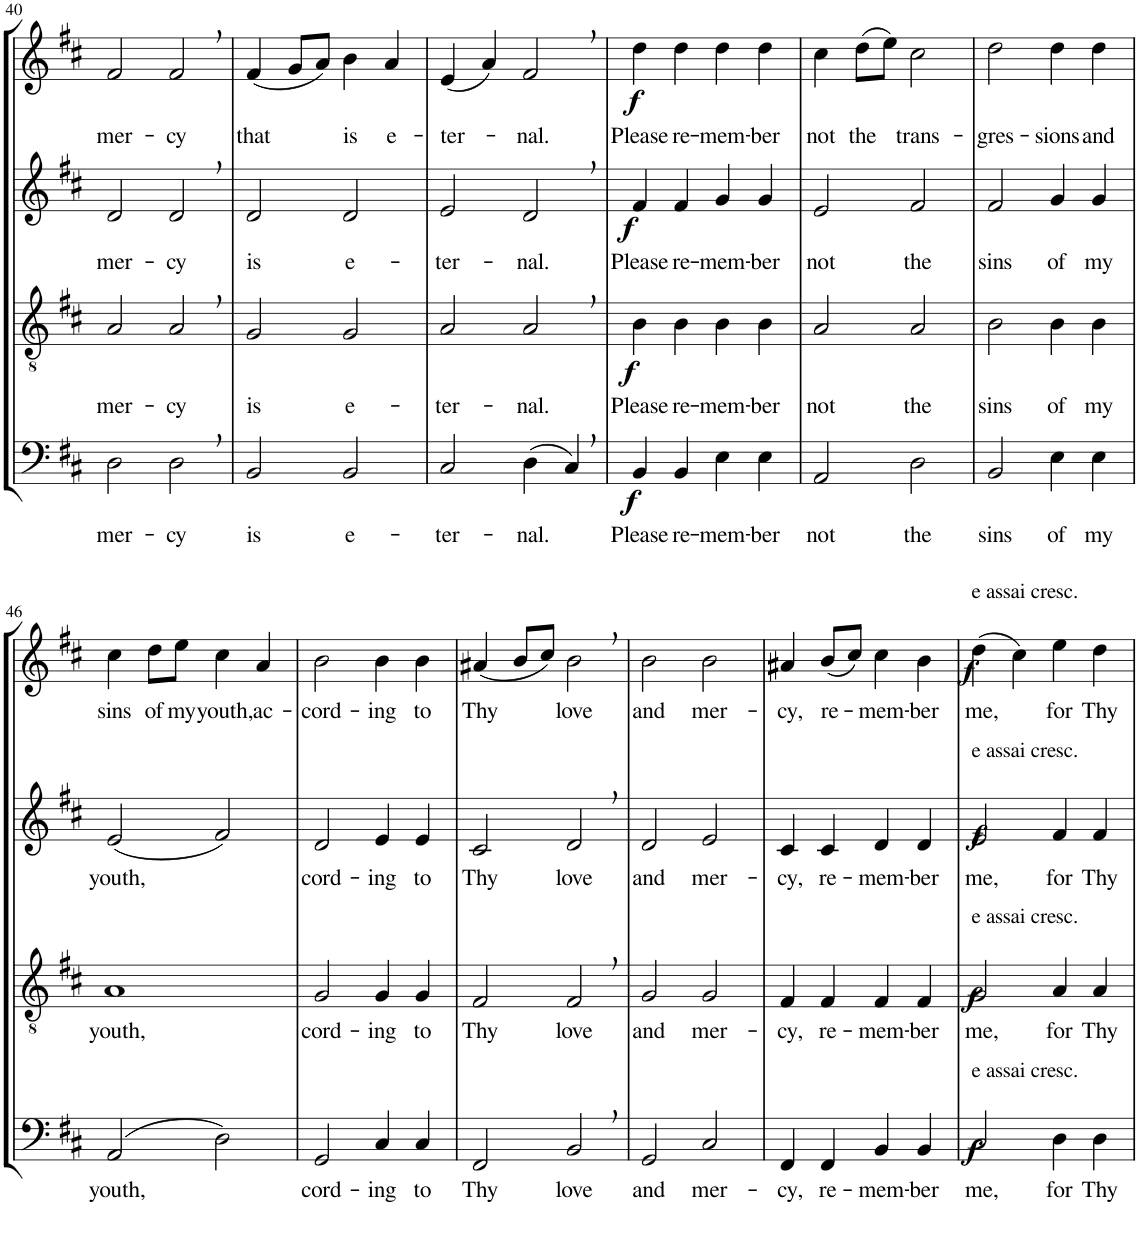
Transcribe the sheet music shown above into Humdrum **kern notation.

**kern	**text	**dynam	**kern	**text	**dynam	**kern	**text	**dynam	**kern	**text	**dynam
*part4	*part4	*part4	*part3	*part3	*part3	*part2	*part2	*part2	*part1	*part1	*part1
*staff4	*staff4	*staff4	*staff3	*staff3	*staff3	*staff2	*staff2	*staff2	*staff1	*staff1	*staff1
*I"Bassi	*	*	*I"Tenori	*	*	*I"Contralti	*	*	*I"Soprani	*	*
!!LO:PB:g=z
*clefF4	*	*	*clefGv2	*	*	*clefG2	*	*	*clefG2	*	*
*k[f#c#]	*	*	*k[f#c#]	*	*	*k[f#c#]	*	*	*k[f#c#]	*	*
*D:	*	*	*D:	*	*	*D:	*	*	*D:	*	*
*M2/2	*	*	*	*	*	*M2/2	*	*	*M2/2	*	*
=40	=40	=40	=40	=40	=40	=40	=40	=40	=40	=40	=40
!	!LO:LY:b	!	!	!LO:LY:b	!	!	!LO:LY:b	!	!	!LO:LY:b	!
2D\	mer-	.	2A/	mer-	.	2d/	mer-	.	2f#/	mer-	.
!	!LO:LY:b	!	!	!LO:LY:b	!	!	!LO:LY:b	!	!	!LO:LY:b	!
2D,\	-cy	.	2A,/	-cy	.	2d,/	-cy	.	2f#,/	-cy	.
=41	=41	=41	=41	=41	=41	=41	=41	=41	=41	=41	=41
!	!LO:LY:b	!	!	!LO:LY:b	!	!	!LO:LY:b	!	!	!LO:LY:b	!
2BB/	is	.	2G/	is	.	2d/	is	.	(4f#/	that	.
.	.	.	.	.	.	.	.	.	8g/L	.	.
.	.	.	.	.	.	.	.	.	8a/J)	.	.
!	!LO:LY:b	!	!	!LO:LY:b	!	!	!LO:LY:b	!	!	!LO:LY:b	!
2BB/	e-	.	2G/	e-	.	2d/	e-	.	4b\	is	.
!	!	!	!	!	!	!	!	!	!	!LO:LY:b	!
.	.	.	.	.	.	.	.	.	4a/	e-	.
=42	=42	=42	=42	=42	=42	=42	=42	=42	=42	=42	=42
!	!LO:LY:b	!	!	!LO:LY:b	!	!	!LO:LY:b	!	!	!LO:LY:b	!
2C#/	-ter-	.	2A/	-ter-	.	2e/	-ter-	.	(4e/	-ter-	.
.	.	.	.	.	.	.	.	.	4a/)	.	.
!	!LO:LY:b	!	!	!LO:LY:b	!	!	!LO:LY:b	!	!	!LO:LY:b	!
(4D\	-nal.	.	2A,/	-nal.	.	2d,/	-nal.	.	2f#,/	-nal.	.
4C#,/)	.	.	.	.	.	.	.	.	.	.	.
=43	=43	=43	=43	=43	=43	=43	=43	=43	=43	=43	=43
!	!LO:LY:b	!LO:DY:b	!	!LO:LY:b	!LO:DY:b	!	!LO:LY:b	!LO:DY:b	!	!LO:LY:b	!LO:DY:b
4BB/	Please	f	4B\	Please	f	4f#/	Please	f	4dd\	Please	f
!	!LO:LY:b	!	!	!LO:LY:b	!	!	!LO:LY:b	!	!	!LO:LY:b	!
4BB/	re-	.	4B\	re-	.	4f#/	re-	.	4dd\	re-	.
!	!LO:LY:b	!	!	!LO:LY:b	!	!	!LO:LY:b	!	!	!LO:LY:b	!
4E\	-mem-	.	4B\	-mem-	.	4g/	-mem-	.	4dd\	-mem-	.
!	!LO:LY:b	!	!	!LO:LY:b	!	!	!LO:LY:b	!	!	!LO:LY:b	!
4E\	-ber	.	4B\	-ber	.	4g/	-ber	.	4dd\	-ber	.
=44	=44	=44	=44	=44	=44	=44	=44	=44	=44	=44	=44
!	!LO:LY:b	!	!	!LO:LY:b	!	!	!LO:LY:b	!	!	!LO:LY:b	!
2AA/	not	.	2A/	not	.	2e/	not	.	4cc#\	not	.
!	!	!	!	!	!	!	!	!	!	!LO:LY:b	!
.	.	.	.	.	.	.	.	.	(8dd\L	the	.
.	.	.	.	.	.	.	.	.	8ee\J)	.	.
!	!LO:LY:b	!	!	!LO:LY:b	!	!	!LO:LY:b	!	!	!LO:LY:b	!
2D\	the	.	2A/	the	.	2f#/	the	.	2cc#\	trans-	.
=45	=45	=45	=45	=45	=45	=45	=45	=45	=45	=45	=45
!	!LO:LY:b	!	!	!LO:LY:b	!	!	!LO:LY:b	!	!	!LO:LY:b	!
2BB/	sins	.	2B\	sins	.	2f#/	sins	.	2dd\	-gres-	.
!	!LO:LY:b	!	!	!LO:LY:b	!	!	!LO:LY:b	!	!	!LO:LY:b	!
4E\	of	.	4B\	of	.	4g/	of	.	4dd\	-sions	.
!	!LO:LY:b	!	!	!LO:LY:b	!	!	!LO:LY:b	!	!	!LO:LY:b	!
4E\	my	.	4B\	my	.	4g/	my	.	4dd\	and	.
!!LO:LB:g=z
=46	=46	=46	=46	=46	=46	=46	=46	=46	=46	=46	=46
!	!LO:LY:b	!	!	!LO:LY:b	!	!	!LO:LY:b	!	!	!LO:LY:b	!
(2AA/	youth,	.	1A	youth,	.	(2e/	youth,	.	4cc#\	sins	.
!	!	!	!	!	!	!	!	!	!	!LO:LY:b	!
.	.	.	.	.	.	.	.	.	8dd\L	of	.
!	!	!	!	!	!	!	!	!	!	!LO:LY:b	!
.	.	.	.	.	.	.	.	.	8ee\J	my	.
!	!	!	!	!	!	!	!	!	!	!LO:LY:b	!
2D\)	.	.	.	.	.	2f#/)	.	.	4cc#\	youth,	.
!	!	!	!	!	!	!	!	!	!	!LO:LY:b	!
.	.	.	.	.	.	.	.	.	4a/	ac-	.
=47	=47	=47	=47	=47	=47	=47	=47	=47	=47	=47	=47
!	!LO:LY:b	!	!	!LO:LY:b	!	!	!LO:LY:b	!	!	!LO:LY:b	!
2GG/	cord-	.	2G/	cord-	.	2d/	cord-	.	2b\	-cord-	.
!	!LO:LY:b	!	!	!LO:LY:b	!	!	!LO:LY:b	!	!	!LO:LY:b	!
4C#/	-ing	.	4G/	-ing	.	4e/	-ing	.	4b\	-ing	.
!	!LO:LY:b	!	!	!LO:LY:b	!	!	!LO:LY:b	!	!	!LO:LY:b	!
4C#/	to	.	4G/	to	.	4e/	to	.	4b\	to	.
=48	=48	=48	=48	=48	=48	=48	=48	=48	=48	=48	=48
!	!LO:LY:b	!	!	!LO:LY:b	!	!	!LO:LY:b	!	!	!LO:LY:b	!
2FF#/	Thy	.	2F#/	Thy	.	2c#/	Thy	.	(4a#X/	Thy	.
.	.	.	.	.	.	.	.	.	8b/L	.	.
.	.	.	.	.	.	.	.	.	8cc#/J)	.	.
!	!LO:LY:b	!	!	!LO:LY:b	!	!	!LO:LY:b	!	!	!LO:LY:b	!
2BB,/	love	.	2F#,/	love	.	2d,/	love	.	2b,\	love	.
=49	=49	=49	=49	=49	=49	=49	=49	=49	=49	=49	=49
!	!LO:LY:b	!	!	!LO:LY:b	!	!	!LO:LY:b	!	!	!LO:LY:b	!
2GG/	and	.	2G/	and	.	2d/	and	.	2b\	and	.
!	!LO:LY:b	!	!	!LO:LY:b	!	!	!LO:LY:b	!	!	!LO:LY:b	!
2C#/	mer-	.	2G/	mer-	.	2e/	mer-	.	2b\	mer-	.
=50	=50	=50	=50	=50	=50	=50	=50	=50	=50	=50	=50
!	!LO:LY:b	!	!	!LO:LY:b	!	!	!LO:LY:b	!	!	!LO:LY:b	!
4FF#/	-cy,	.	4F#/	-cy,	.	4c#/	-cy,	.	4a#X/	-cy,	.
!	!LO:LY:b	!	!	!LO:LY:b	!	!	!LO:LY:b	!	!	!LO:LY:b	!
4FF#/	re-	.	4F#/	re-	.	4c#/	re-	.	(8b/L	re-	.
.	.	.	.	.	.	.	.	.	8cc#/J)	.	.
!	!LO:LY:b	!	!	!LO:LY:b	!	!	!LO:LY:b	!	!	!LO:LY:b	!
4BB/	-mem-	.	4F#/	-mem-	.	4d/	-mem-	.	4cc#\	-mem-	.
!	!LO:LY:b	!	!	!LO:LY:b	!	!	!LO:LY:b	!	!	!LO:LY:b	!
4BB/	-ber	.	4F#/	-ber	.	4d/	-ber	.	4b\	-ber	.
=51	=51	=51	=51	=51	=51	=51	=51	=51	=51	=51	=51
!	!	!	!	!	!	!	!	!	!LO:TX:a:t=e assai cresc.	!	!
!	!	!	!	!	!	!LO:TX:a:t=e assai cresc.	!	!	!	!	!
!	!	!	!LO:TX:a:t=e assai cresc.	!	!	!	!	!	!	!	!
!LO:TX:a:t=e assai cresc.	!	!	!	!	!	!	!	!	!	!	!
!	!LO:LY:b	!LO:DY:b	!	!LO:LY:b	!LO:DY:b	!	!LO:LY:b	!LO:DY:b	!	!LO:LY:b	!LO:DY:b
2C#/	me,	f	2G/	me,	f	2e/	me,	f	(4dd\	me,	f
.	.	.	.	.	.	.	.	.	4cc#\)	.	.
!	!LO:LY:b	!	!	!LO:LY:b	!	!	!LO:LY:b	!	!	!LO:LY:b	!
4D\	for	.	4A/	for	.	4f#/	for	.	4ee\	for	.
!	!LO:LY:b	!	!	!LO:LY:b	!	!	!LO:LY:b	!	!	!LO:LY:b	!
4D\	Thy	.	4A/	Thy	.	4f#/	Thy	.	4dd\	Thy	.
=	=	=	=	=	=	=	=	=	=	=	=
*-	*-	*-	*-	*-	*-	*-	*-	*-	*-	*-	*-
